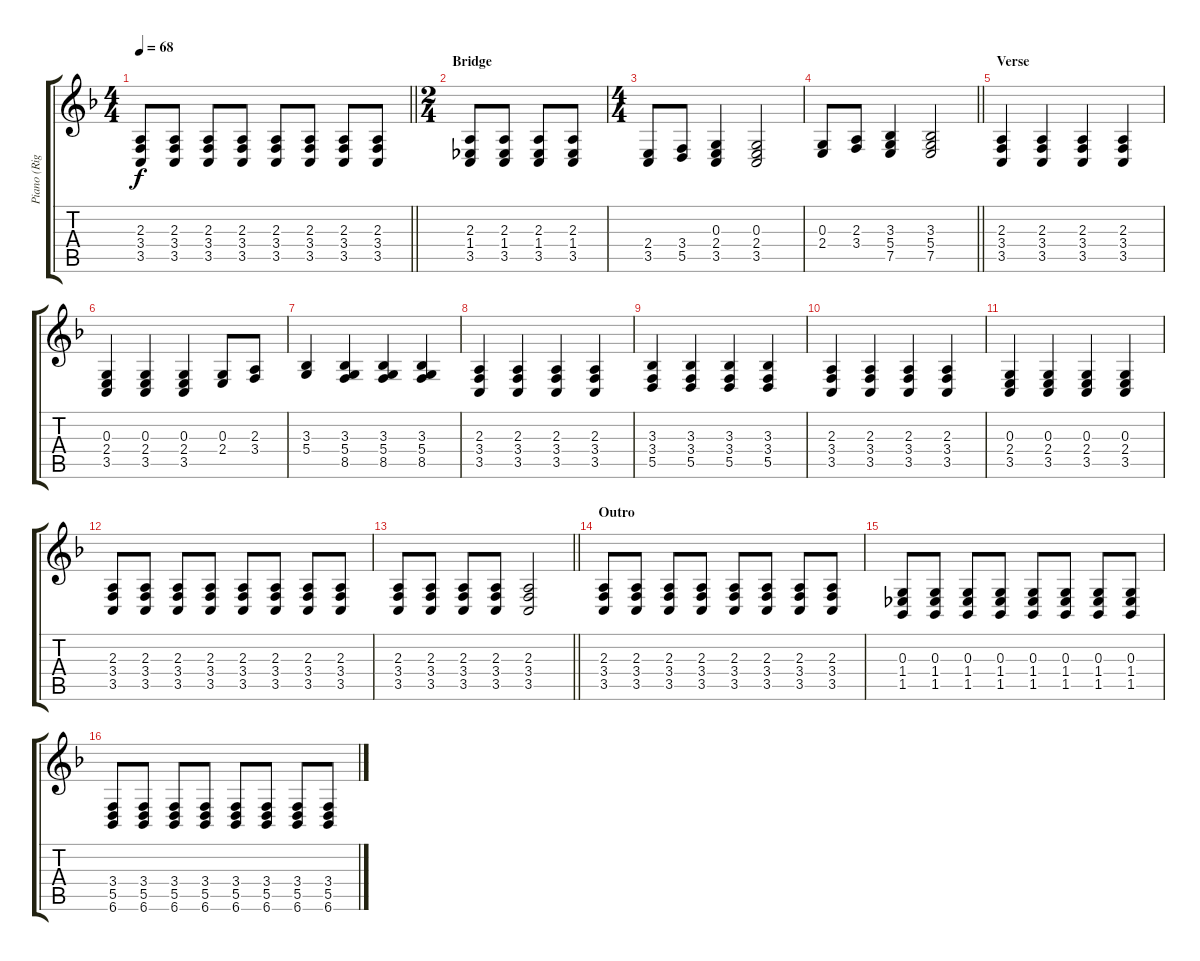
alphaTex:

\track ("Piano (Right Hand)" "Piano (Rig") {instrument acousticgrandpiano}
\staff {score tabs}
\tuning (E4 B3 G3 D3 A2 E2) {hide}
\ts (4 4)
\tempo 68
\clef g2
\barLineRight lightlight
\ks f
(2.3 3.4 3.5).8{dy f} (2.3 3.4 3.5).8 (2.3 3.4 3.5).8 (2.3 3.4 3.5).8 (2.3 3.4 3.5).8 (2.3 3.4 3.5).8 (2.3 3.4 3.5).8 (2.3 3.4 3.5).8 |
\ts (2 4)
\section ("" "Bridge")
(2.3 1.4 3.5).8 (2.3 1.4 3.5).8 (2.3 1.4 3.5).8 (2.3 1.4 3.5).8 |
\ts (4 4)
(2.4 3.5).8 (3.4 5.5).8 (0.3 2.4 3.5).4 (0.3 2.4 3.5).2 |
\barLineRight lightlight
(0.3 2.4).8 (2.3 3.4).8 (3.3 5.4 7.5).4 (3.3 5.4 7.5).2 |
\section ("" "Verse")
(2.3 3.4 3.5).4 (2.3 3.4 3.5).4 (2.3 3.4 3.5).4 (2.3 3.4 3.5).4 |
(0.3 2.4 3.5).4 (0.3 2.4 3.5).4 (0.3 2.4 3.5).4 (0.3 2.4).8 (2.3 3.4).8 |
(3.3 5.4).4 (3.3 5.4 8.5).4 (3.3 5.4 8.5).4 (3.3 5.4 8.5).4 |
(2.3 3.4 3.5).4 (2.3 3.4 3.5).4 (2.3 3.4 3.5).4 (2.3 3.4 3.5).4 |
(3.3 3.4 5.5).4 (3.3 3.4 5.5).4 (3.3 3.4 5.5).4 (3.3 3.4 5.5).4 |
(2.3 3.4 3.5).4 (2.3 3.4 3.5).4 (2.3 3.4 3.5).4 (2.3 3.4 3.5).4 |
(0.3 2.4 3.5).4 (0.3 2.4 3.5).4 (0.3 2.4 3.5).4 (0.3 2.4 3.5).4 |
(2.3 3.4 3.5).8 (2.3 3.4 3.5).8 (2.3 3.4 3.5).8 (2.3 3.4 3.5).8 (2.3 3.4 3.5).8 (2.3 3.4 3.5).8 (2.3 3.4 3.5).8 (2.3 3.4 3.5).8 |
\barLineRight lightlight
(2.3 3.4 3.5).8 (2.3 3.4 3.5).8 (2.3 3.4 3.5).8 (2.3 3.4 3.5).8 (2.3 3.4 3.5).2 |
\section ("" "Outro")
(2.3 3.4 3.5).8 (2.3 3.4 3.5).8 (2.3 3.4 3.5).8 (2.3 3.4 3.5).8 (2.3 3.4 3.5).8 (2.3 3.4 3.5).8 (2.3 3.4 3.5).8 (2.3 3.4 3.5).8 |
(0.3 1.4 1.5).8 (0.3 1.4 1.5).8 (0.3 1.4 1.5).8 (0.3 1.4 1.5).8 (0.3 1.4 1.5).8 (0.3 1.4 1.5).8 (0.3 1.4 1.5).8 (0.3 1.4 1.5).8 |
(3.4 5.5 6.6).8 (3.4 5.5 6.6).8 (3.4 5.5 6.6).8 (3.4 5.5 6.6).8 (3.4 5.5 6.6).8 (3.4 5.5 6.6).8 (3.4 5.5 6.6).8 (3.4 5.5 6.6).8
